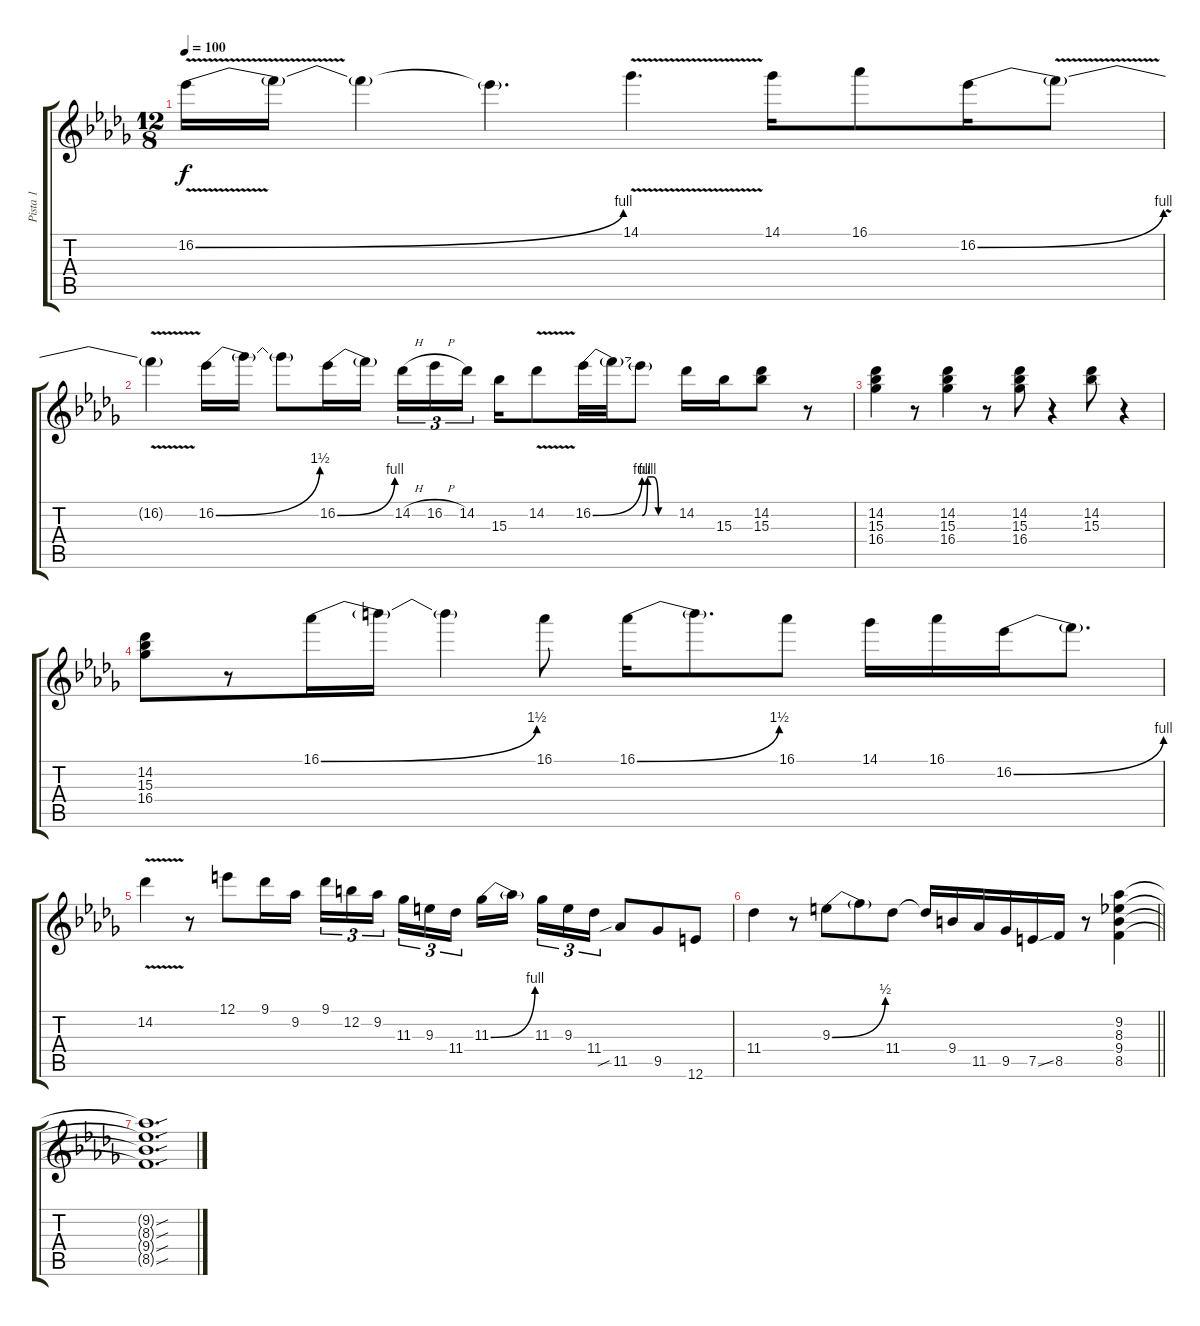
\track ("Pista 1" "Pista 1") {instrument electricguitarjazz}
\staff {score tabs}
\tuning (E4 B3 G3 D3 A2 E2) {hide}
\ts (12 8)
\tempo 100
\clef g2
\ks db
16.2{be (bend 0 0 60 4) v}.16{dy f} 16.2{t}.16 16.2{t}.4 16.2{t}.4{d} 14.1{v}.4{d} 14.1.16 16.1.8 16.2{be (bend 0 0 60 4)}.16 16.2{v t}.8 |
16.2{t}.4 16.2{be (bend 0 0 60 6)}.16 16.2{t}.16 16.2{t}.8 16.2{be (bend 0 0 60 4)}.16 16.2{t}.16{beam splitsecondary} 14.2{h}.16{tu (3 2)} 16.2{h}.16{tu (3 2)} 14.2.16{tu (3 2)} 15.3.16 14.2{v}.8 16.2{be (bend 0 0 60 4)}.32 16.2{t}.32 16.2{be (custom 0 0 10 4 20 4 30 0 60 0) t}.8 14.2.16 15.3.16 (14.2 15.3).8 r.8 |
(14.2 15.3 16.4).4 r.8 (14.2 15.3 16.4).4 r.8 (14.2 15.3 16.4).8 r.4 (14.2 15.3).8 r.4 |
(14.2 15.3 16.4).8 r.8 16.1{be (bend 0 0 60 6)}.16 16.1{t}.16 16.1{t}.4 16.1.8 16.1{be (bend 0 0 60 6)}.16 16.1{t}.8{d} 16.1.8 14.1.16 16.1.16 16.2{be (bend 0 0 60 4)}.16 16.2{t}.8{d} |
14.2{v}.4 r.8 12.1.8 9.1.16 9.2.16{beam splitsecondary} 9.1.16{tu (3 2)} 12.2.16{tu (3 2)} 9.2.16{tu (3 2)} 11.3.16{tu (3 2)} 9.3.16{tu (3 2)} 11.4.16{tu (3 2) beam splitsecondary} 11.3{be (bend 0 0 60 4)}.16 11.3{t}.16{beam splitsecondary} 11.3.16{tu (3 2)} 9.3.16{tu (3 2)} 11.4.16{tu (3 2)} 11.5{sib}.8 9.5.8 12.6.8 |
\barLineRight lightlight
11.4.4 r.8 9.3{be (bend 0 0 60 2)}.8 9.3{t}.8 11.4.8 11.4{t}.16 9.4.16 11.5.16 9.5.16 7.5{ss}.16 8.5.16 r.8 (9.2 8.3 9.4 8.5).4 |
(9.2{sou t} 8.3{sou t} 9.4{sou t} 8.5{sou t}).1{d}
